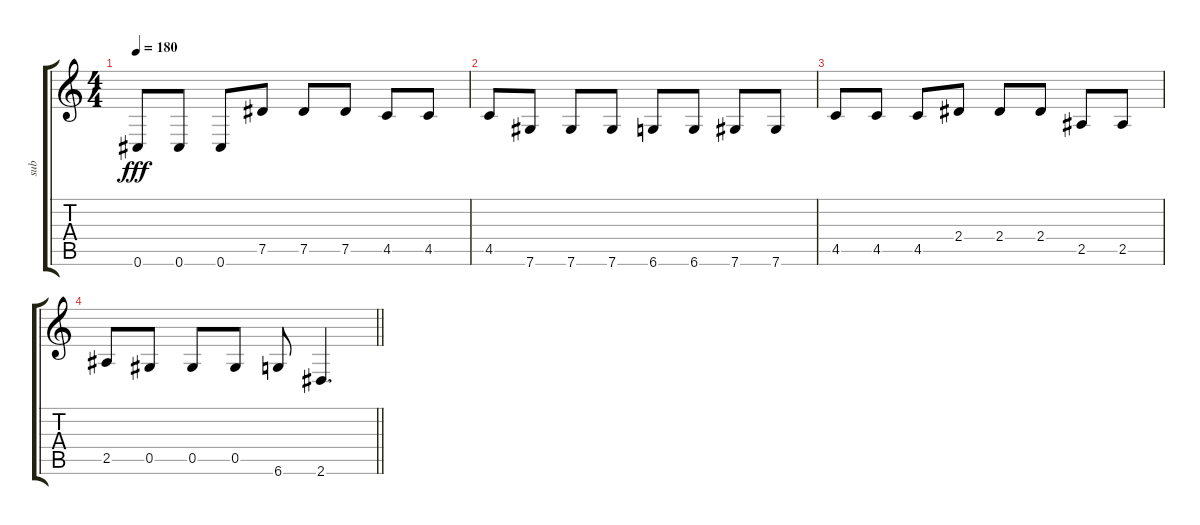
\track ("sub" "sub") {instrument distortionguitar}
\staff {score tabs}
\tuning (Eb4 Bb3 Gb3 Db3 Ab2 Db2) {hide}
\ts (4 4)
\tempo 180
\clef g2
\ks c
0.6.8{dy fff} 0.6.8 0.6.8 7.5.8 7.5.8 7.5.8 4.5.8 4.5.8 |
4.5.8 7.6.8 7.6.8 7.6.8 6.6.8 6.6.8 7.6.8 7.6.8 |
4.5.8 4.5.8 4.5.8 2.4.8 2.4.8 2.4.8 2.5.8 2.5.8 |
\barLineRight lightlight
2.5.8 0.5.8 0.5.8 0.5.8 6.6.8 2.6.4{d}
